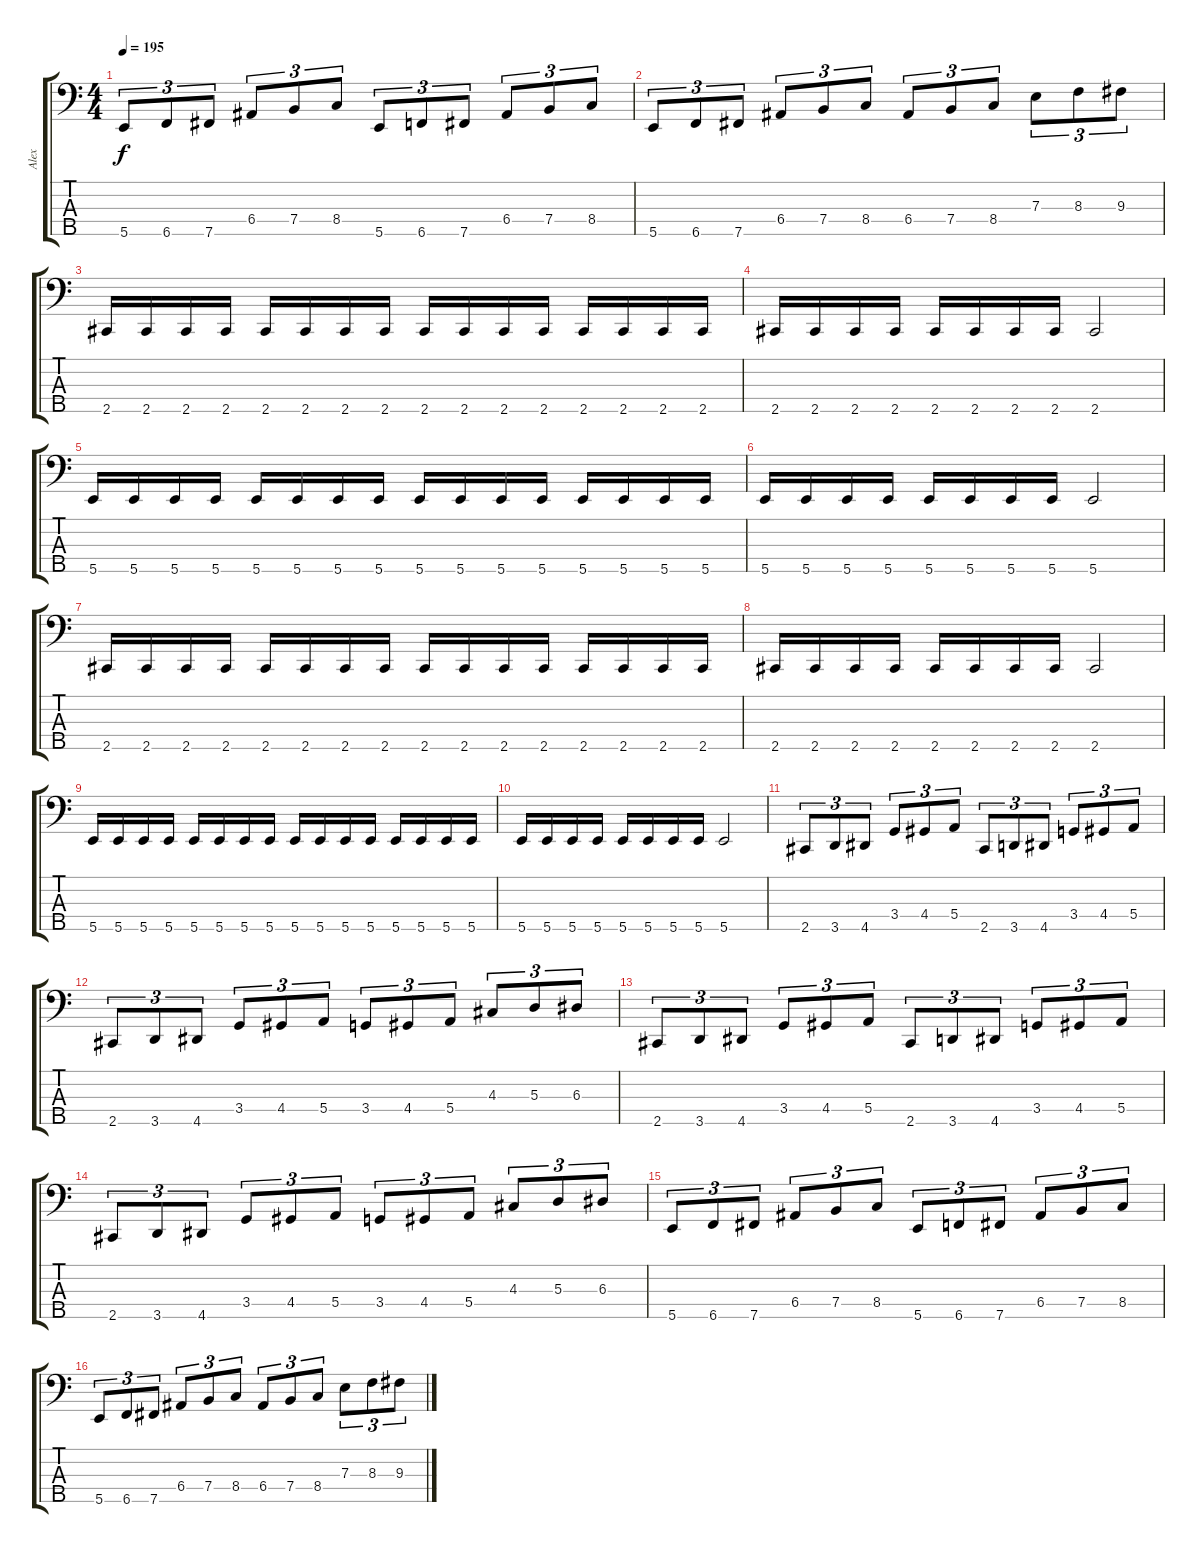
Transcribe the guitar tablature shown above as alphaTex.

\track ("Alex" "Alex") {instrument electricbasspick}
\staff {score tabs}
\tuning (G2 D2 A1 E1 B0) {hide}
\ts (4 4)
\tempo 195
\clef f4
\ks c
5.5.8{tu (3 2) dy f} 6.5.8{tu (3 2)} 7.5.8{tu (3 2)} 6.4.8{tu (3 2)} 7.4.8{tu (3 2)} 8.4.8{tu (3 2)} 5.5.8{tu (3 2)} 6.5.8{tu (3 2)} 7.5.8{tu (3 2)} 6.4.8{tu (3 2)} 7.4.8{tu (3 2)} 8.4.8{tu (3 2)} |
5.5.8{tu (3 2)} 6.5.8{tu (3 2)} 7.5.8{tu (3 2)} 6.4.8{tu (3 2)} 7.4.8{tu (3 2)} 8.4.8{tu (3 2)} 6.4.8{tu (3 2)} 7.4.8{tu (3 2)} 8.4.8{tu (3 2)} 7.3.8{tu (3 2)} 8.3.8{tu (3 2)} 9.3.8{tu (3 2)} |
2.5.16 2.5.16 2.5.16 2.5.16 2.5.16 2.5.16 2.5.16 2.5.16 2.5.16 2.5.16 2.5.16 2.5.16 2.5.16 2.5.16 2.5.16 2.5.16 |
2.5.16 2.5.16 2.5.16 2.5.16 2.5.16 2.5.16 2.5.16 2.5.16 2.5.2 |
5.5.16 5.5.16 5.5.16 5.5.16 5.5.16 5.5.16 5.5.16 5.5.16 5.5.16 5.5.16 5.5.16 5.5.16 5.5.16 5.5.16 5.5.16 5.5.16 |
5.5.16 5.5.16 5.5.16 5.5.16 5.5.16 5.5.16 5.5.16 5.5.16 5.5.2 |
2.5.16 2.5.16 2.5.16 2.5.16 2.5.16 2.5.16 2.5.16 2.5.16 2.5.16 2.5.16 2.5.16 2.5.16 2.5.16 2.5.16 2.5.16 2.5.16 |
2.5.16 2.5.16 2.5.16 2.5.16 2.5.16 2.5.16 2.5.16 2.5.16 2.5.2 |
5.5.16 5.5.16 5.5.16 5.5.16 5.5.16 5.5.16 5.5.16 5.5.16 5.5.16 5.5.16 5.5.16 5.5.16 5.5.16 5.5.16 5.5.16 5.5.16 |
5.5.16 5.5.16 5.5.16 5.5.16 5.5.16 5.5.16 5.5.16 5.5.16 5.5.2 |
2.5.8{tu (3 2)} 3.5.8{tu (3 2)} 4.5.8{tu (3 2)} 3.4.8{tu (3 2)} 4.4.8{tu (3 2)} 5.4.8{tu (3 2)} 2.5.8{tu (3 2)} 3.5.8{tu (3 2)} 4.5.8{tu (3 2)} 3.4.8{tu (3 2)} 4.4.8{tu (3 2)} 5.4.8{tu (3 2)} |
2.5.8{tu (3 2)} 3.5.8{tu (3 2)} 4.5.8{tu (3 2)} 3.4.8{tu (3 2)} 4.4.8{tu (3 2)} 5.4.8{tu (3 2)} 3.4.8{tu (3 2)} 4.4.8{tu (3 2)} 5.4.8{tu (3 2)} 4.3.8{tu (3 2)} 5.3.8{tu (3 2)} 6.3.8{tu (3 2)} |
2.5.8{tu (3 2)} 3.5.8{tu (3 2)} 4.5.8{tu (3 2)} 3.4.8{tu (3 2)} 4.4.8{tu (3 2)} 5.4.8{tu (3 2)} 2.5.8{tu (3 2)} 3.5.8{tu (3 2)} 4.5.8{tu (3 2)} 3.4.8{tu (3 2)} 4.4.8{tu (3 2)} 5.4.8{tu (3 2)} |
2.5.8{tu (3 2)} 3.5.8{tu (3 2)} 4.5.8{tu (3 2)} 3.4.8{tu (3 2)} 4.4.8{tu (3 2)} 5.4.8{tu (3 2)} 3.4.8{tu (3 2)} 4.4.8{tu (3 2)} 5.4.8{tu (3 2)} 4.3.8{tu (3 2)} 5.3.8{tu (3 2)} 6.3.8{tu (3 2)} |
5.5.8{tu (3 2)} 6.5.8{tu (3 2)} 7.5.8{tu (3 2)} 6.4.8{tu (3 2)} 7.4.8{tu (3 2)} 8.4.8{tu (3 2)} 5.5.8{tu (3 2)} 6.5.8{tu (3 2)} 7.5.8{tu (3 2)} 6.4.8{tu (3 2)} 7.4.8{tu (3 2)} 8.4.8{tu (3 2)} |
5.5.8{tu (3 2)} 6.5.8{tu (3 2)} 7.5.8{tu (3 2)} 6.4.8{tu (3 2)} 7.4.8{tu (3 2)} 8.4.8{tu (3 2)} 6.4.8{tu (3 2)} 7.4.8{tu (3 2)} 8.4.8{tu (3 2)} 7.3.8{tu (3 2)} 8.3.8{tu (3 2)} 9.3.8{tu (3 2)}
